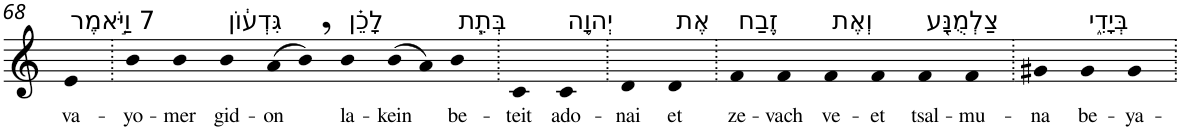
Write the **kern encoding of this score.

**kern	**text
*part1	*part1
*staff1	*staff1
*I"Piano	*
*I'Pno	*
!!LO:PB:g=z
*clefG2	*
*k[]	*
=68	=68
!LO:TX:a:t=7 וַיֹּ֣אמֶר	!
!	!LO:LY:b
4e	va-
=69.	=69.
!	!LO:LY:b
4b	-yo-
!	!LO:LY:b
4b	-mer
!LO:TX:a:t=גִּדְע֔וֹן	!
!	!LO:LY:b
4b	gid-
!	!LO:LY:b
(>8a	-on
8b,)	.
!LO:TX:a:t=לָכֵ֗ן	!
!	!LO:LY:b
4b	la-
!	!LO:LY:b
(>8b	-kein
8a)	.
!LO:TX:a:t=בְּתֵ֧ת	!
!	!LO:LY:b
4b	be-
=70.	=70.
!	!LO:LY:b
4c	-teit
!LO:TX:a:t=יְהוָ֛ה	!
!	!LO:LY:b
4c	ado-
=71.	=71.
!	!LO:LY:b
4d	-nai
!LO:TX:a:t=אֶת	!
!	!LO:LY:b
4d	et
=72.	=72.
!LO:TX:a:t=זֶ֥בַח	!
!	!LO:LY:b
4f	ze-
!	!LO:LY:b
4f	-vach
!LO:TX:a:t=וְאֶת	!
!	!LO:LY:b
4f	ve-
!	!LO:LY:b
4f	-et
!LO:TX:a:t=צַלְמֻנָּ֖ע	!
!	!LO:LY:b
4f	tsal-
!	!LO:LY:b
4f	-mu-
=73.	=73.
!	!LO:LY:b
4g#X	-na
!LO:TX:a:t=בְּיָדִ֑י	!
!	!LO:LY:b
4g#	be-
!	!LO:LY:b
4g#	-ya-
=.	=.
*-	*-
